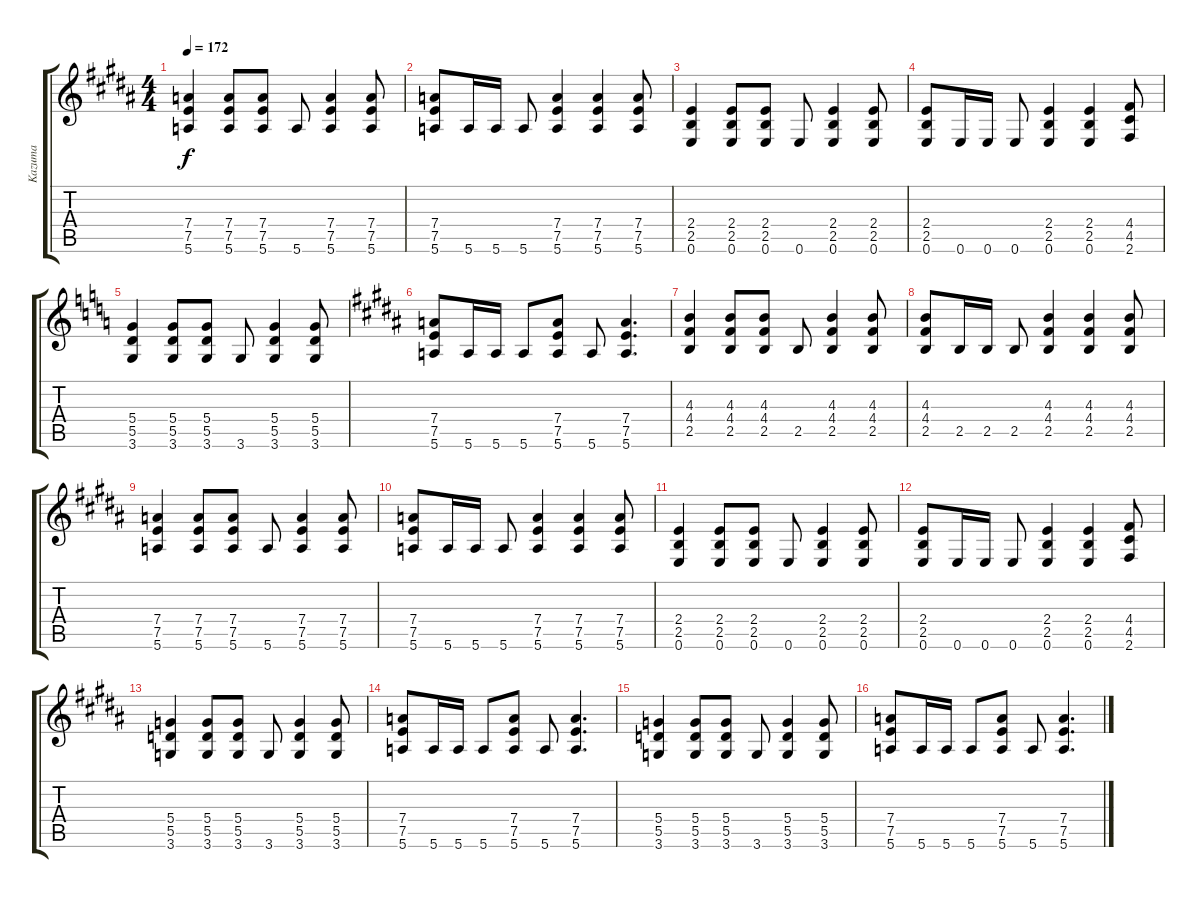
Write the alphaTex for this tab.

\track ("Kazuma" "Kazuma") {instrument overdrivenguitar}
\staff {score tabs}
\tuning (E4 B3 G3 D3 A2 E2) {hide}
\ts (4 4)
\tempo 172
\clef g2
\ks b
(7.4 7.5 5.6).4{dy f} (7.4 7.5 5.6).8 (7.4 7.5 5.6).8 5.6.8 (7.4 7.5 5.6).4 (7.4 7.5 5.6).8 |
(7.4 7.5 5.6).8 5.6.16 5.6.16 5.6.8 (7.4 7.5 5.6).4 (7.4 7.5 5.6).4 (7.4 7.5 5.6).8 |
(2.4 2.5 0.6).4 (2.4 2.5 0.6).8 (2.4 2.5 0.6).8 0.6.8 (2.4 2.5 0.6).4 (2.4 2.5 0.6).8 |
(2.4 2.5 0.6).8 0.6.16 0.6.16 0.6.8 (2.4 2.5 0.6).4 (2.4 2.5 0.6).4 (4.4 4.5 2.6).8 |
\ks c
(5.4 5.5 3.6).4 (5.4 5.5 3.6).8 (5.4 5.5 3.6).8 3.6.8 (5.4 5.5 3.6).4 (5.4 5.5 3.6).8 |
\ks b
(7.4 7.5 5.6).8 5.6.16 5.6.16 5.6.8 (7.4 7.5 5.6).8 5.6.8 (7.4 7.5 5.6).4{d} |
(4.3 4.4 2.5).4 (4.3 4.4 2.5).8 (4.3 4.4 2.5).8 2.5.8 (4.3 4.4 2.5).4 (4.3 4.4 2.5).8 |
(4.3 4.4 2.5).8 2.5.16 2.5.16 2.5.8 (4.3 4.4 2.5).4 (4.3 4.4 2.5).4 (4.3 4.4 2.5).8 |
(7.4 7.5 5.6).4 (7.4 7.5 5.6).8 (7.4 7.5 5.6).8 5.6.8 (7.4 7.5 5.6).4 (7.4 7.5 5.6).8 |
(7.4 7.5 5.6).8 5.6.16 5.6.16 5.6.8 (7.4 7.5 5.6).4 (7.4 7.5 5.6).4 (7.4 7.5 5.6).8 |
(2.4 2.5 0.6).4 (2.4 2.5 0.6).8 (2.4 2.5 0.6).8 0.6.8 (2.4 2.5 0.6).4 (2.4 2.5 0.6).8 |
(2.4 2.5 0.6).8 0.6.16 0.6.16 0.6.8 (2.4 2.5 0.6).4 (2.4 2.5 0.6).4 (4.4 4.5 2.6).8 |
(5.4 5.5 3.6).4 (5.4 5.5 3.6).8 (5.4 5.5 3.6).8 3.6.8 (5.4 5.5 3.6).4 (5.4 5.5 3.6).8 |
(7.4 7.5 5.6).8 5.6.16 5.6.16 5.6.8 (7.4 7.5 5.6).8 5.6.8 (7.4 7.5 5.6).4{d} |
(5.4 5.5 3.6).4 (5.4 5.5 3.6).8 (5.4 5.5 3.6).8 3.6.8 (5.4 5.5 3.6).4 (5.4 5.5 3.6).8 |
(7.4 7.5 5.6).8 5.6.16 5.6.16 5.6.8 (7.4 7.5 5.6).8 5.6.8 (7.4 7.5 5.6).4{d}
